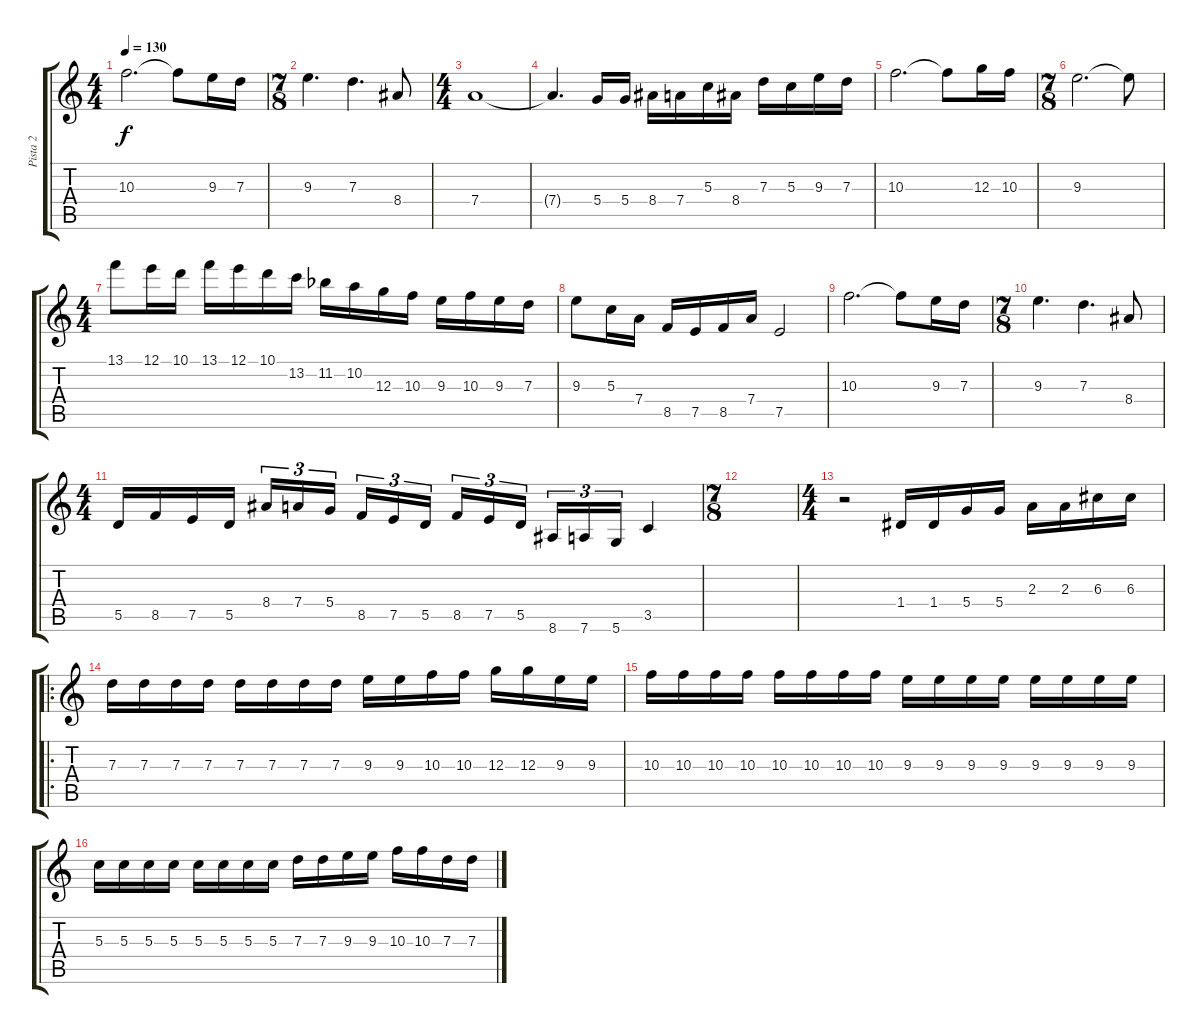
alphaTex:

\track ("Pista 2" "Pista 2") {instrument acousticguitarnylon}
\staff {score tabs}
\tuning (E4 B3 G3 D3 A2 D2) {hide}
\ts (4 4)
\tempo 130
\clef g2
\ks c
10.3.2{d dy f} 10.3{t}.8 9.3.16 7.3.16 |
\ts (7 8)
9.3.4{d} 7.3.4{d} 8.4.8 |
\ts (4 4)
7.4.1 |
7.4{t}.4{d} 5.4.16 5.4.16 8.4.16 7.4.16 5.3.16 8.4.16 7.3.16 5.3.16 9.3.16 7.3.16 |
10.3.2{d} 10.3{t}.8 12.3.16 10.3.16 |
\ts (7 8)
9.3.2{d} 9.3{t}.8 |
\ts (4 4)
13.1.8 12.1.16 10.1.16 13.1.16 12.1.16 10.1.16 13.2.16 11.2{acc b}.16 10.2.16 12.3.16 10.3.16 9.3.16 10.3.16 9.3.16 7.3.16 |
9.3.8 5.3.16 7.4.16 8.5.16 7.5.16 8.5.16 7.4.16 7.5.2 |
10.3.2{d} 10.3{t}.8 9.3.16 7.3.16 |
\ts (7 8)
9.3.4{d} 7.3.4{d} 8.4.8 |
\ts (4 4)
5.5.16 8.5.16 7.5.16 5.5.16 8.4.16{tu (3 2)} 7.4.16{tu (3 2)} 5.4.16{tu (3 2) beam splitsecondary} 8.5.16{tu (3 2)} 7.5.16{tu (3 2)} 5.5.16{tu (3 2)} 8.5.16{tu (3 2)} 7.5.16{tu (3 2)} 5.5.16{tu (3 2) beam splitsecondary} 8.6.16{tu (3 2)} 7.6.16{tu (3 2)} 5.6.16{tu (3 2)} 3.5.4 |
\ts (7 8)
|
\ts (4 4)
r.2 1.4.16 1.4.16 5.4.16 5.4.16 2.3.16 2.3.16 6.3.16 6.3.16 |
\ro
7.3.16 7.3.16 7.3.16 7.3.16 7.3.16 7.3.16 7.3.16 7.3.16 9.3.16 9.3.16 10.3.16 10.3.16 12.3.16 12.3.16 9.3.16 9.3.16 |
10.3.16 10.3.16 10.3.16 10.3.16 10.3.16 10.3.16 10.3.16 10.3.16 9.3.16 9.3.16 9.3.16 9.3.16 9.3.16 9.3.16 9.3.16 9.3.16 |
5.3.16 5.3.16 5.3.16 5.3.16 5.3.16 5.3.16 5.3.16 5.3.16 7.3.16 7.3.16 9.3.16 9.3.16 10.3.16 10.3.16 7.3.16 7.3.16
